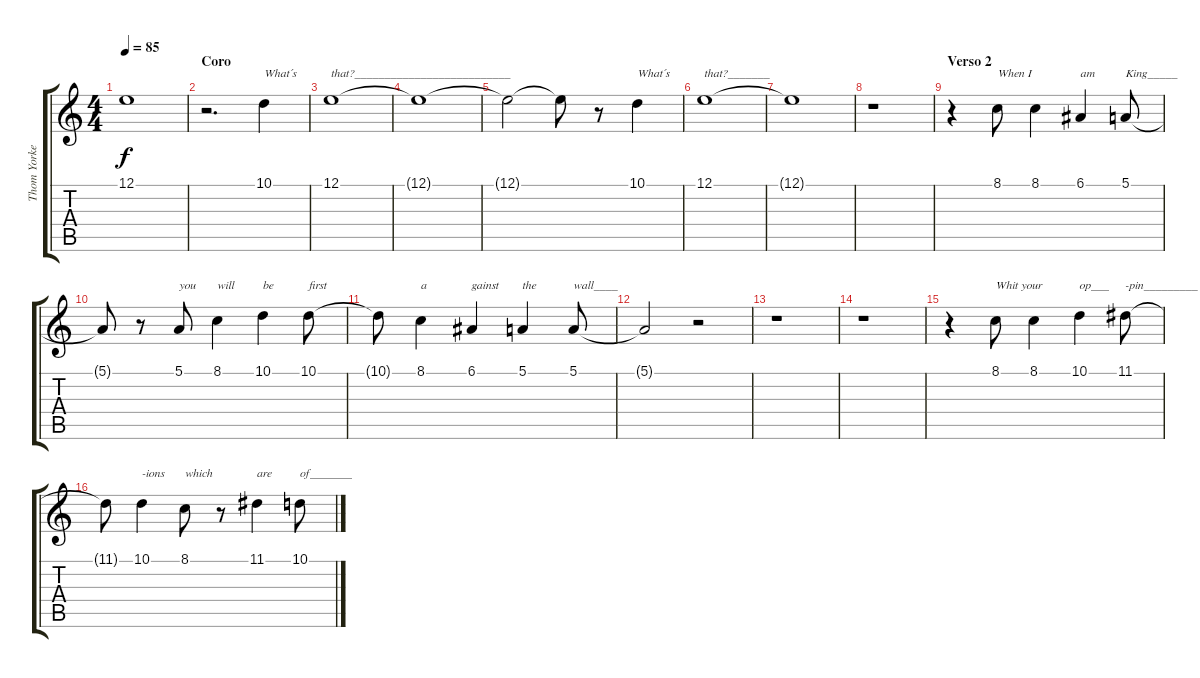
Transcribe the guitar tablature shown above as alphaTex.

\track ("Thom Yorke" "Thom Yorke") {instrument synthvoice}
\staff {score tabs}
\tuning (E4 B3 G3 D3 A2 E2) {hide}
\ts (4 4)
\tempo 85
\clef g2
\ks c
12.1{t}.1{dy f} |
\section ("" "Coro")
r.2{d} 10.1.4{txt "What´s"} |
12.1.1{txt "that?__________________________"} |
12.1{t}.1 |
12.1{t}.2 12.1{t}.8 r.8 10.1.4{txt "What´s"} |
12.1.1{txt "that?_______"} |
12.1{t}.1 |
r.1 |
\section ("" "Verso 2")
r.4 8.1.8{txt "When I"} 8.1.4 6.1.4{txt "am"} 5.1.8{txt "King_____"} |
5.1{t}.8 r.8 5.1.8{txt "you"} 8.1.4{txt "will"} 10.1.4{txt "be"} 10.1.8{txt "first"} |
10.1{t}.8 8.1.4{txt "a"} 6.1.4{txt "gainst"} 5.1.4{txt "the"} 5.1.8{txt "wall____"} |
5.1{t}.2 r.2 |
r.1 |
r.1 |
r.4 8.1.8{txt "Whit your"} 8.1.4 10.1.4{txt "op___"} 11.1.8{txt "-pin_________"} |
11.1{t}.8 10.1.4{txt "-ions"} 8.1.8{txt "which"} r.8 11.1.4{txt "are"} 10.1.8{txt "of_______"}
